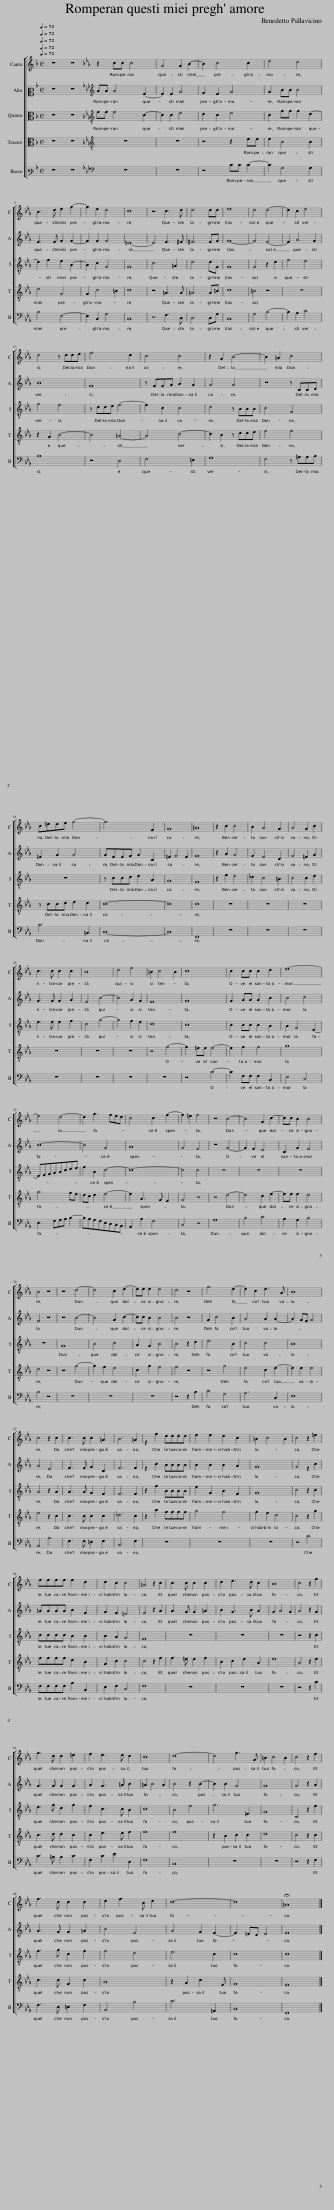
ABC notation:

X:1
%%score [ 1 2 [ 3 4 ] 5 ]
L:1/8
Q:1/4=72
M:4/4
I:linebreak $
K:F
V:1 treble
V:2 alto2
V:3 alto
V:4 alto
V:5 bass3
V:1
 z8 | z8 |[K:Eb] z2 cc c4 | G4 G2 B2- | B2 c4 c2 | %5
 e4 d4 |$ B3 d e2 g2- | g2 e2 d4 | c8 | z4 c3 d | %10
 d6 dd | e8 | d4 d4- | d2 c2 e4 |$ d4 z dde | %15
 f6 d2 | c4 c4 | z2 G2 B4- | B2 =A2 c4 |$ c=eef g4- | %20
 g6 F2 | G8 | =A8 | z2 c2 c4 | B2 A4 G2 | %25
 A4 G2 c2 |$ c3 c c2 c2 | B8 | d4 f4 | =B2 c4 B2 | %30
 c8 | c2 cc c2 d2 | e8- |$ e4 d4- | d2 g3 fed | %35
 c4 c2 f2- | f2 =e2 f4 | z4 B4- | B4 G2 c2- | cc B2 B4 |$ %40
 B4 z4 | z4 d4- | d4 c2 e2- | ee e2 e4 | d4 z4 | %45
 g6 e2- | e2 c2 e3 A | B8 |$ c4 z2 c2 | c3 c c2 =A2 | %50
 B6 =A2 | z2 f2 dddd | e2 e2 d2 c2 | =B2 c4 B2 | c4 z2 =e2 |$ %55
 ffff f2 d2 | d2 c2 c4 | =A4 z2 c2 | c3 c c2 c2 | d2 e3 d c2 | %60
 B8 | c4 z2 g2 |$ g3 d d2 =e2 | f2 e3 e d2 | c8 | %65
 d8- | d4 g3 G | =B2 c4 B2 | c4 z2 f2 |$ f3 c c2 c2 | %70
 d2 f3 B d2 | c8- | c8 | !fermata!=A8 |] %74
V:2
 z8 | z8 |[K:Eb][K:treble] AA A4 E2- | E2 E2 G4 | F2 E2 G4 | %5
 G2 BB B4 |$ F3 F G2 G2- | G2 G2 G4 | =E8- | E4 F3 ^F | %10
 ^F6 FG | G8- | G4 F4- | F2 A4 G2 |$ B8 | %15
 F8 | z FFG A2 G2 | G4 G4 | z4 z CCD |$ =E2 G2 G4 | %20
 GEEF G2 C2 | =E2 F4 E2 | F8 | z2 A2 G4 | F2 E4 D2 | %25
 F4 =E2 G2 |$ G3 G G2 A2 | F4 B4- | B4 A2 G2 | F8 | %30
 G8 | G2 AA A2 B2 | B4 c4 |$ B8- | B4 G4 | %35
 A8 | G4 F4 | z4 G4- | G2 F2 E4 | C2 G2 F4 |$ %40
 F4 z4 | z4 B4- | B4 G2 c2- | cc B2 B4 | B4 z4 | %45
 G2 c4 B2 | A4 A2 A2- | A2 GF G4 |$ A4 E4 | F3 F G2 C2 | %50
 F6 F2 | z2 c2 BBBB | B2 B2 B2 A2 | G8 | G4 z2 c2 |$ %55
 =AAAA B2 F2 | G2 F2 =E4 | F4 z2 A2 | A3 G G2 =A2 | B2 G3 B A2 | %60
 G2 A4 G2 | A4 z2 G2 |$ G3 G G2 G2 | A2 G3 =A B2 | =A2 B4 A2 | %65
 B4 z2 B2- | B2 B2 G4 | G8 | G4 z2 A2 |$ A3 G G2 =A2 | %70
 B4 F4 | A4 G2 F2- | F2 =ED E4 | F8 |] %74
V:3
 z8 | z8 |[K:Eb][K:treble-8] ff f4 c2- | c2 c2 e4 | d2 c2 e4 | %5
 c2 gg g2 d2- |$ d2 f2 e2 B2- | B2 c2 G4 | G8 | c6 =A2 | %10
 d6 dG | G8 | G4 z2 d2 | f4 e4 |$ g4 f4 | %15
 z dde f4- | f2 c2 c4 | d4 z BBB | c4 F4 |$ z8 | %20
 z ccd e2 A2 | G8 | F8 | z2 f2 e4 | _d2 c4 =B2 | %25
 c4 c2 e2 |$ e3 e e2 f2 | d4 g4- | g4 f2 e2 | d8 | %30
 c8 | c2 cc c2 B2 | B2 G4 E2- |$ EFGABcde | f2 B2 c4- | %35
 c8- | c4 c4 | z8 | z8 | z8 |$ %40
 z8 | G8 | B4 c4 | A2 G2 B4 | B4 z2 d2 | %45
 e6 B2 | c4 c4 | B8 |$ A4 z2 A2 | A3 A G2 F2 | %50
 F6 F2 | z2 f2 BBBB | e2 G2 B2 F2 | G8 | c4 z2 c2 |$ %55
 cccc B2 B2 | B2 A2 G4 | F8 | z8 | z8 | %60
 z8 | z4 z2 c2 |$ e3 g d2 g2 | f2 c3 c B2 | c8 | %65
 B4 f4 | g6 =E2 | G8 | C4 z2 f2 |$ f3 g c2 f2 | %70
 f4 d4 | e6 c2 | c8 | c8 |] %74
V:4
 z8 | z8 |[K:Eb][K:treble-8] z8 | z8 | z4 z2 ee | %5
 e2 B4 B2 |$ d4 G4 | G2 c4 =B2 | c8 | z4 =A3 A | %10
 =A6 A=B | c8 | =B4 z4 | z8 |$ z2 G2 B4- | %15
 B4 =A4- | A4 c4- | c2 B2 z dde | f4 f4 |$ z ccd e2 d2 | %20
 c8- | c8 | c8 | z8 | z8 | %25
 z8 |$ z8 | z8 | z8 | z4 f4- | %30
 f2 =ee e4- | e2 f2 f4 | g8 |$ g6 fe | dc d2 e4- | %35
 e2 A3 G F2 | G4 z4 | z4 d4- | d4 c2 e2- | ee e2 d4 |$ %40
 d4 z4 | z4 g4- | g2 f2 e4 | c2 g2 f4 | f4 z4 | %45
 z4 g4 | e4 c2 e2- | e2 e2 e4 |$ e4 z2 c2 | c3 c c2 c2 | %50
 _d6 c2 | z2 a2 ffff | g4 f4 | f2 e2 d4 | c4 z2 g2 |$ %55
 ffff d2 B2 | G2 c2 c4 | c4 z2 f2 | f3 =e e2 f2 | B2 c2 e2 A2 | %60
 e8 | A4 z2 e2 |$ c3 d d2 c2 | c2 e3 e f2 | f8 | %65
 f8 | z2 B2 c2 c2 | d8 | c4 z2 c2 |$ c3 c G2 c2 | %70
 B8 | z2 A2 c3 F | G8 | F8 |] %74
V:5
 z8 | z8 |[K:Eb][K:bass] z8 | z8 | z4 CC C2- | %5
 C2 G,4 G,2 |$ B,4 E,4- | E,2 C,2 G,4 | C,8 | z4 F,3 D, | %10
 D,6 D,G, | C,8 | G,4 B,4- | B,2 A,2 C4 |$ B,8 | %15
 z4 D,4 | F,6 =E,2 | G,8 | F,4 z =A,A,B, |$ C6 =B,,2 | %20
 C,8- | C,8 | F,,8 | z8 | z8 | %25
 z8 |$ z8 | z8 | z8 | z8 | %30
 z4 C4- | C2 F,F, F,2 B,,2 | E,4 C,4 |$ E,3 F,G,A, B,2- | B,A,G,F,E,D,C,B,, | %35
 A,,2 A,2 F,4 | C,4 z4 | G,8 | B,4 C4 | A,2 G,2 B,4 |$ %40
 B,4 z4 | z8 | z8 | z8 | z4 z2 B,2 | %45
 C4 G,4 | A,6 C,2 | E,8 |$ A,,4 A,4 | F,3 F, =E,2 F,2 | %50
 B,,6 F,2 | z8 | z8 | z8 | z4 C4 |$ %55
 F,F,F,F, B,2 B,,2 | E,2 F,2 C,4 | F,8 | z8 | z8 | %60
 z8 | z4 z2 C2 |$ C3 =B, B,2 C2 | F,2 C2 E2 D,2 | F,8 | %65
 B,,8 | z8 | z8 | z4 z2 F,2 |$ F,3 E, =E,2 F,2 | %70
 B,,4 B,4 | C6 =A,,2 | C,8 | F,,8 |] %74
